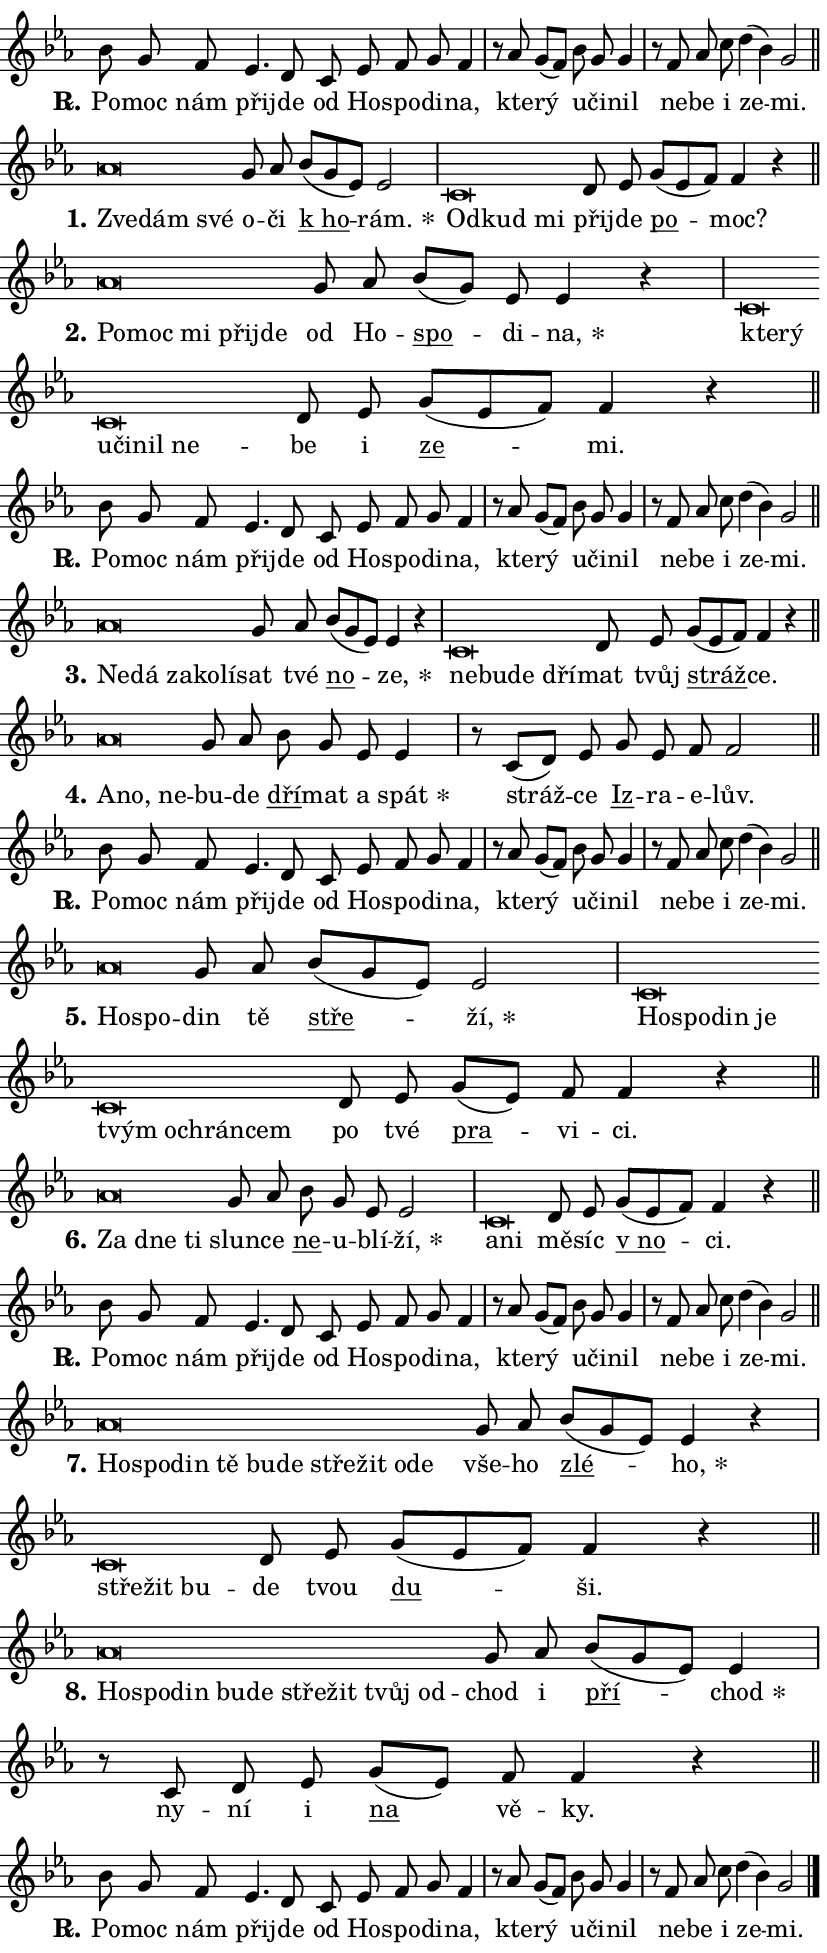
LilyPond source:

\version "2.24.0"
\header { tagline = "" }
\paper {
  indent = 0\cm
  top-margin = 0\cm
  right-margin = 0.13\cm % to fit lyric hyphens
  bottom-margin = 0\cm
  left-margin = 0\cm
  paper-width = 14\cm
  page-breaking = #ly:one-page-breaking
  system-system-spacing.basic-distance = #11
  score-system-spacing.basic-distance = #11
  ragged-last = ##f
}


%% Author: Thomas Morley
%% https://lists.gnu.org/archive/html/lilypond-user/2020-05/msg00002.html
#(define (line-position grob)
"Returns position of @var[grob} in current system:
   @code{'start}, if at first time-step
   @code{'end}, if at last time-step
   @code{'middle} otherwise
"
  (let* ((col (ly:item-get-column grob))
         (ln (ly:grob-object col 'left-neighbor))
         (rn (ly:grob-object col 'right-neighbor))
         (col-to-check-left (if (ly:grob? ln) ln col))
         (col-to-check-right (if (ly:grob? rn) rn col))
         (break-dir-left
           (and
             (ly:grob-property col-to-check-left 'non-musical #f)
             (ly:item-break-dir col-to-check-left)))
         (break-dir-right
           (and
             (ly:grob-property col-to-check-right 'non-musical #f)
             (ly:item-break-dir col-to-check-right))))
        (cond ((eqv? 1 break-dir-left) 'start)
              ((eqv? -1 break-dir-right) 'end)
              (else 'middle))))

#(define (tranparent-at-line-position vctor)
  (lambda (grob)
  "Relying on @code{line-position} select the relevant enry from @var{vctor}.
Used to determine transparency,"
    (case (line-position grob)
      ((end) (not (vector-ref vctor 0)))
      ((middle) (not (vector-ref vctor 1)))
      ((start) (not (vector-ref vctor 2))))))

noteHeadBreakVisibility =
#(define-music-function (break-visibility)(vector?)
"Makes @code{NoteHead}s transparent relying on @var{break-visibility}"
#{
  \override NoteHead.transparent =
    #(tranparent-at-line-position break-visibility)
#})

#(define delete-ledgers-for-transparent-note-heads
  (lambda (grob)
    "Reads whether a @code{NoteHead} is transparent.
If so this @code{NoteHead} is removed from @code{'note-heads} from
@var{grob}, which is supposed to be @code{LedgerLineSpanner}.
As a result ledgers are not printed for this @code{NoteHead}"
    (let* ((nhds-array (ly:grob-object grob 'note-heads))
           (nhds-list
             (if (ly:grob-array? nhds-array)
                 (ly:grob-array->list nhds-array)
                 '()))
           ;; Relies on the transparent-property being done before
           ;; Staff.LedgerLineSpanner.after-line-breaking is executed.
           ;; This is fragile ...
           (to-keep
             (remove
               (lambda (nhd)
                 (ly:grob-property nhd 'transparent #f))
               nhds-list)))
      ;; TODO find a better method to iterate over grob-arrays, similiar
      ;; to filter/remove etc for lists
      ;; For now rebuilt from scratch
      (set! (ly:grob-object grob 'note-heads)  '())
      (for-each
        (lambda (nhd)
          (ly:pointer-group-interface::add-grob grob 'note-heads nhd))
        to-keep))))

squashNotes = {
  \override NoteHead.X-extent = #'(-0.2 . 0.2)
  \override NoteHead.Y-extent = #'(-0.75 . 0)
  \override NoteHead.stencil =
    #(lambda (grob)
       (let ((pos (ly:grob-property grob 'staff-position)))
         (begin
           (if (< pos -7) (display "ERROR: Lower brevis then expected\n") (display ""))
           (if (<= pos -6) ly:text-interface::print ly:note-head::print))))
}
unSquashNotes = {
  \revert NoteHead.X-extent
  \revert NoteHead.Y-extent
  \revert NoteHead.stencil
}

hideNotes = \noteHeadBreakVisibility #begin-of-line-visible
unHideNotes = \noteHeadBreakVisibility #all-visible

% work-around for resetting accidentals
% https://lilypond.org/doc/v2.23/Documentation/notation/displaying-rhythms#unmetered-music
cadenzaMeasure = {
  \cadenzaOff
  \partial 1024 s1024
  \cadenzaOn
}

#(define-markup-command (accent layout props text) (markup?)
  "Underline accented syllable"
  (interpret-markup layout props
    #{\markup \override #'(offset . 4.3) \underline { #text }#}))

responsum = \markup \concat {
  "R" \hspace #-1.05 \path #0.1 #'((moveto 0 0.07) (lineto 0.9 0.8)) \hspace #0.05 "."
}

spaceSize = #0.6828661417322834 % exact space size for TeX Gyre Schola

\layout {
  \context {
    \Staff
    \remove "Time_signature_engraver"
    \override LedgerLineSpanner.after-line-breaking = #delete-ledgers-for-transparent-note-heads
  }
  \context {
    \Lyrics {
      \override LyricSpace.minimum-distance = \spaceSize
      \override LyricText.font-name = #"TeX Gyre Schola"
      \override LyricText.font-size = 1
      \override StanzaNumber.font-name = #"TeX Gyre Schola Bold"
      \override StanzaNumber.font-size = 1
    }
  }
  \context {
    \Score 
    \override NoteHead.text =
      #(lambda (grob) 
        (let ((pos (ly:grob-property grob 'staff-position)))
          #{\markup {
            \combine
              \halign #-0.55 \raise #(if (= pos -6) 0 0.5) \override #'(thickness . 2) \draw-line #'(3.2 . 0)
              \musicglyph "noteheads.sM1"
          }#}))
  }
}

% magnetic-lyrics.ily
%
%   written by
%     Jean Abou Samra <jean@abou-samra.fr>
%     Werner Lemberg <wl@gnu.org>
%
%   adapted by
%     Jiri Hon <jiri.hon@gmail.com>
%
% Version 2022-Apr-15

% https://www.mail-archive.com/lilypond-user@gnu.org/msg149350.html

#(define (Left_hyphen_pointer_engraver context)
   "Collect syllable-hyphen-syllable occurrences in lyrics and store
them in properties.  This engraver only looks to the left.  For
example, if the lyrics input is @code{foo -- bar}, it does the
following.

@itemize @bullet
@item
Set the @code{text} property of the @code{LyricHyphen} grob between
@q{foo} and @q{bar} to @code{foo}.

@item
Set the @code{left-hyphen} property of the @code{LyricText} grob with
text @q{foo} to the @code{LyricHyphen} grob between @q{foo} and
@q{bar}.
@end itemize

Use this auxiliary engraver in combination with the
@code{lyric-@/text::@/apply-@/magnetic-@/offset!} hook."
   (let ((hyphen #f)
         (text #f))
     (make-engraver
      (acknowledgers
       ((lyric-syllable-interface engraver grob source-engraver)
        (set! text grob)))
      (end-acknowledgers
       ((lyric-hyphen-interface engraver grob source-engraver)
        ;(when (not (grob::has-interface grob 'lyric-space-interface))
          (set! hyphen grob)));)
      ((stop-translation-timestep engraver)
       (when (and text hyphen)
         (ly:grob-set-object! text 'left-hyphen hyphen))
       (set! text #f)
       (set! hyphen #f)))))

#(define (lyric-text::apply-magnetic-offset! grob)
   "If the space between two syllables is less than the value in
property @code{LyricText@/.details@/.squash-threshold}, move the right
syllable to the left so that it gets concatenated with the left
syllable.

Use this function as a hook for
@code{LyricText@/.after-@/line-@/breaking} if the
@code{Left_@/hyphen_@/pointer_@/engraver} is active."
   (let ((hyphen (ly:grob-object grob 'left-hyphen #f)))
     (when hyphen
       (let ((left-text (ly:spanner-bound hyphen LEFT)))
         (when (grob::has-interface left-text 'lyric-syllable-interface)
           (let* ((common (ly:grob-common-refpoint grob left-text X))
                  (this-x-ext (ly:grob-extent grob common X))
                  (left-x-ext
                   (begin
                     ;; Trigger magnetism for left-text.
                     (ly:grob-property left-text 'after-line-breaking)
                     (ly:grob-extent left-text common X)))
                  ;; `delta` is the gap width between two syllables.
                  (delta (- (interval-start this-x-ext)
                            (interval-end left-x-ext)))
                  (details (ly:grob-property grob 'details))
                  (threshold (assoc-get 'squash-threshold details 0.2)))
             (when (< delta threshold)
               (let* (;; We have to manipulate the input text so that
                      ;; ligatures crossing syllable boundaries are not
                      ;; disabled.  For languages based on the Latin
                      ;; script this is essentially a beautification.
                      ;; However, for non-Western scripts it can be a
                      ;; necessity.
                      (lt (ly:grob-property left-text 'text))
                      (rt (ly:grob-property grob 'text))
                      (is-space (grob::has-interface hyphen 'lyric-space-interface))
                      (space (if is-space " " ""))
                      (extra-delta (if is-space spaceSize 0))
                      ;; Append new syllable.
                      (ltrt-space (if (and (string? lt) (string? rt))
                                (string-append lt space rt)
                                (make-concat-markup (list lt space rt))))
                      ;; Right-align `ltrt` to the right side.
                      (ltrt-space-markup (grob-interpret-markup
                               grob
                               (make-translate-markup
                                (cons (interval-length this-x-ext) 0)
                                (make-right-align-markup ltrt-space)))))
                 (begin
                   ;; Don't print `left-text`.
                   (ly:grob-set-property! left-text 'stencil #f)
                   ;; Set text and stencil (which holds all collected
                   ;; syllables so far) and shift it to the left.
                   (ly:grob-set-property! grob 'text ltrt-space)
                   (ly:grob-set-property! grob 'stencil ltrt-space-markup)
                   (ly:grob-translate-axis! grob (- (- delta extra-delta)) X))))))))))


#(define (lyric-hyphen::displace-bounds-first grob)
   ;; Make very sure this callback isn't triggered too early.
   (let ((left (ly:spanner-bound grob LEFT))
         (right (ly:spanner-bound grob RIGHT)))
     (ly:grob-property left 'after-line-breaking)
     (ly:grob-property right 'after-line-breaking)
     (ly:lyric-hyphen::print grob)))

squashThreshold = #0.4

\layout {
  \context {
    \Lyrics
    \consists #Left_hyphen_pointer_engraver
    \override LyricText.after-line-breaking =
      #lyric-text::apply-magnetic-offset!
    \override LyricHyphen.stencil = #lyric-hyphen::displace-bounds-first
    \override LyricText.details.squash-threshold = \squashThreshold
    \override LyricHyphen.minimum-distance = 0
    \override LyricHyphen.minimum-length = \squashThreshold
  }
}

squashText = \override LyricText.details.squash-threshold = 9999
unSquashText = \override LyricText.details.squash-threshold = \squashThreshold

leftText = \override LyricText.self-alignment-X = #LEFT
unLeftText = \revert LyricText.self-alignment-X

starOffset = #(lambda (grob) 
                (let ((x_offset (ly:self-alignment-interface::aligned-on-x-parent grob)))
                  (if (= x_offset 0) 0 (+ x_offset 1.2))))

star = #(define-music-function (syllable)(string?)
"Append star separator at the end of a syllable"
#{
  \once \override LyricText.X-offset = #starOffset
  \lyricmode { \markup {
    #syllable
    \override #'((font-name . "TeX Gyre Schola Bold")) \hspace #0.2 \lower #0.65 \larger "*"
  } }
#})

starAccent = #(define-music-function (syllable)(string?)
"Append star separator at the end of a syllable and make accent"
#{
  \once \override LyricText.X-offset = #starOffset
  \lyricmode { \markup {
    \accent #syllable
    \override #'((font-name . "TeX Gyre Schola Bold")) \hspace #0.2 \lower #0.65 \larger "*"
  } }
#})

breath = #(define-music-function (syllable)(string?)
"Append breathing indicator at the end of a syllable"
#{
  \lyricmode { \markup { #syllable "+" } }
#})

optionalBreath = #(define-music-function (syllable)(string?)
"Append optional breathing indicator at the end of a syllable"
#{
  \lyricmode { \markup { #syllable "(+)" } }
#})


\score {
    <<
        \new Voice = "melody" { \cadenzaOn \key es \major \relative { bes'8 g f es4. d8 \bar "" c es f g f4 \cadenzaMeasure \bar "|" r8 as g[( f)] \bar "" bes8 g g4 \cadenzaMeasure \bar "|" r8 f as c \bar "" d4( bes) g2 \cadenzaMeasure \bar "||" \break } }
        \new Lyrics \lyricsto "melody" { \lyricmode { \set stanza = \responsum
Po -- moc nám při -- jde od Ho -- spo -- di -- na, kte -- rý u -- či -- nil ne -- be i ze -- mi. } }
    >>
    \layout {}
}

\score {
    <<
        \new Voice = "melody" { \cadenzaOn \key es \major \relative { \squashNotes as'\breve*1/16 \hideNotes \breve*1/16 \breve*1/16 \bar "" \unHideNotes \unSquashNotes g8 as \bar "" bes[( g es)] es2 \cadenzaMeasure \bar "|" \squashNotes c\breve*1/16 \hideNotes \breve*1/16 \breve*1/16 \bar "" \unHideNotes \unSquashNotes d8 es \bar "" g[( es f)] f4 r \cadenzaMeasure \bar "||" \break } }
        \new Lyrics \lyricsto "melody" { \lyricmode { \set stanza = "1."
\leftText Zve -- \squashText dám své \unLeftText \unSquashText o -- či \markup \accent "k ho" -- \star rám. \leftText Od -- \squashText kud mi \unLeftText \unSquashText při -- jde \markup \accent po -- moc? } }
    >>
    \layout {}
}

\score {
    <<
        \new Voice = "melody" { \cadenzaOn \key es \major \relative { \squashNotes as'\breve*1/16 \hideNotes \breve*1/16 \bar "" \breve*1/16 \bar "" \breve*1/16 \breve*1/16 \bar "" \unHideNotes \unSquashNotes g8 as \bar "" bes[( g)] es es4 r \cadenzaMeasure \bar "|" \squashNotes c\breve*1/16 \hideNotes \breve*1/16 \bar "" \breve*1/16 \bar "" \breve*1/16 \bar "" \breve*1/16 \breve*1/16 \bar "" \unHideNotes \unSquashNotes d8 es \bar "" g[( es f)] f4 r \cadenzaMeasure \bar "||" \break } }
        \new Lyrics \lyricsto "melody" { \lyricmode { \set stanza = "2."
\leftText Po -- \squashText moc mi při -- jde \unLeftText \unSquashText od Ho -- \markup \accent spo -- di -- \star na, \leftText kte -- \squashText rý u -- či -- nil ne -- \unLeftText \unSquashText be i \markup \accent ze -- mi. } }
    >>
    \layout {}
}

\score {
    <<
        \new Voice = "melody" { \cadenzaOn \key es \major \relative { bes'8 g f es4. d8 \bar "" c es f g f4 \cadenzaMeasure \bar "|" r8 as g[( f)] \bar "" bes8 g g4 \cadenzaMeasure \bar "|" r8 f as c \bar "" d4( bes) g2 \cadenzaMeasure \bar "||" \break } }
        \new Lyrics \lyricsto "melody" { \lyricmode { \set stanza = \responsum
Po -- moc nám při -- jde od Ho -- spo -- di -- na, kte -- rý u -- či -- nil ne -- be i ze -- mi. } }
    >>
    \layout {}
}

\score {
    <<
        \new Voice = "melody" { \cadenzaOn \key es \major \relative { \squashNotes as'\breve*1/16 \hideNotes \breve*1/16 \bar "" \breve*1/16 \bar "" \breve*1/16 \breve*1/16 \bar "" \unHideNotes \unSquashNotes g8 as \bar "" bes[( g es)] es4 r \cadenzaMeasure \bar "|" \squashNotes c\breve*1/16 \hideNotes \breve*1/16 \bar "" \breve*1/16 \breve*1/16 \bar "" \unHideNotes \unSquashNotes d8 es \bar "" g[( es f)] f4 r \cadenzaMeasure \bar "||" \break } }
        \new Lyrics \lyricsto "melody" { \lyricmode { \set stanza = "3."
\leftText Ne -- \squashText dá za -- ko -- lí -- \unLeftText \unSquashText sat tvé \markup \accent no -- \star ze, \leftText ne -- \squashText bu -- de dří -- \unLeftText \unSquashText mat tvůj \markup \accent stráž -- ce. } }
    >>
    \layout {}
}

\score {
    <<
        \new Voice = "melody" { \cadenzaOn \key es \major \relative { \squashNotes as'\breve*1/16 \hideNotes \breve*1/16 \breve*1/16 \bar "" \unHideNotes \unSquashNotes g8 as \bar "" bes g es es4 \cadenzaMeasure \bar "|" r8 c[( d)] es \bar "" g es f f2 \cadenzaMeasure \bar "||" \break } }
        \new Lyrics \lyricsto "melody" { \lyricmode { \set stanza = "4."
\leftText A -- \squashText no, ne -- \unLeftText \unSquashText bu -- de \markup \accent dří -- mat a \star spát stráž -- ce \markup \accent Iz -- ra -- e -- lův. } }
    >>
    \layout {}
}

\score {
    <<
        \new Voice = "melody" { \cadenzaOn \key es \major \relative { bes'8 g f es4. d8 \bar "" c es f g f4 \cadenzaMeasure \bar "|" r8 as g[( f)] \bar "" bes8 g g4 \cadenzaMeasure \bar "|" r8 f as c \bar "" d4( bes) g2 \cadenzaMeasure \bar "||" \break } }
        \new Lyrics \lyricsto "melody" { \lyricmode { \set stanza = \responsum
Po -- moc nám při -- jde od Ho -- spo -- di -- na, kte -- rý u -- či -- nil ne -- be i ze -- mi. } }
    >>
    \layout {}
}

\score {
    <<
        \new Voice = "melody" { \cadenzaOn \key es \major \relative { \squashNotes as'\breve*1/16 \hideNotes \breve*1/16 \bar "" \unHideNotes \unSquashNotes g8 as \bar "" bes[( g es)] es2 \cadenzaMeasure \bar "|" \squashNotes c\breve*1/16 \hideNotes \breve*1/16 \bar "" \breve*1/16 \bar "" \breve*1/16 \bar "" \breve*1/16 \bar "" \breve*1/16 \bar "" \breve*1/16 \breve*1/16 \bar "" \unHideNotes \unSquashNotes d8 es \bar "" g[( es)] f f4 r \cadenzaMeasure \bar "||" \break } }
        \new Lyrics \lyricsto "melody" { \lyricmode { \set stanza = "5."
\leftText Ho -- \squashText spo -- \unLeftText \unSquashText din tě \markup \accent stře -- \star ží, \leftText Ho -- \squashText spo -- din je tvým o -- chrán -- cem \unLeftText \unSquashText po tvé \markup \accent pra -- vi -- ci. } }
    >>
    \layout {}
}

\score {
    <<
        \new Voice = "melody" { \cadenzaOn \key es \major \relative { \squashNotes as'\breve*1/16 \hideNotes \breve*1/16 \breve*1/16 \bar "" \unHideNotes \unSquashNotes g8 as \bar "" bes g es es2 \cadenzaMeasure \bar "|" \squashNotes c\breve*1/16 \hideNotes \breve*1/16 \bar "" \unHideNotes \unSquashNotes d8 es \bar "" g[( es f)] f4 r \cadenzaMeasure \bar "||" \break } }
        \new Lyrics \lyricsto "melody" { \lyricmode { \set stanza = "6."
\leftText Za \squashText dne ti \unLeftText \unSquashText slun -- ce \markup \accent ne -- u -- blí -- \star ží, \leftText a -- \squashText ni \unLeftText \unSquashText mě -- síc \markup \accent "v no" -- ci. } }
    >>
    \layout {}
}

\score {
    <<
        \new Voice = "melody" { \cadenzaOn \key es \major \relative { bes'8 g f es4. d8 \bar "" c es f g f4 \cadenzaMeasure \bar "|" r8 as g[( f)] \bar "" bes8 g g4 \cadenzaMeasure \bar "|" r8 f as c \bar "" d4( bes) g2 \cadenzaMeasure \bar "||" \break } }
        \new Lyrics \lyricsto "melody" { \lyricmode { \set stanza = \responsum
Po -- moc nám při -- jde od Ho -- spo -- di -- na, kte -- rý u -- či -- nil ne -- be i ze -- mi. } }
    >>
    \layout {}
}

\score {
    <<
        \new Voice = "melody" { \cadenzaOn \key es \major \relative { \squashNotes as'\breve*1/16 \hideNotes \breve*1/16 \bar "" \breve*1/16 \bar "" \breve*1/16 \bar "" \breve*1/16 \bar "" \breve*1/16 \bar "" \breve*1/16 \bar "" \breve*1/16 \bar "" \breve*1/16 \breve*1/16 \bar "" \unHideNotes \unSquashNotes g8 as \bar "" bes[( g es)] es4 r \cadenzaMeasure \bar "|" \squashNotes c\breve*1/16 \hideNotes \breve*1/16 \breve*1/16 \bar "" \unHideNotes \unSquashNotes d8 es \bar "" g[( es f)] f4 r \cadenzaMeasure \bar "||" \break } }
        \new Lyrics \lyricsto "melody" { \lyricmode { \set stanza = "7."
\leftText Ho -- \squashText spo -- din tě bu -- de stře -- žit o -- de \unLeftText \unSquashText vše -- ho \markup \accent zlé -- \star ho, \leftText stře -- \squashText žit bu -- \unLeftText \unSquashText de tvou \markup \accent du -- ši. } }
    >>
    \layout {}
}

\score {
    <<
        \new Voice = "melody" { \cadenzaOn \key es \major \relative { \squashNotes as'\breve*1/16 \hideNotes \breve*1/16 \bar "" \breve*1/16 \bar "" \breve*1/16 \bar "" \breve*1/16 \bar "" \breve*1/16 \bar "" \breve*1/16 \bar "" \breve*1/16 \breve*1/16 \bar "" \unHideNotes \unSquashNotes g8 as \bar "" bes[( g es)] es4 \cadenzaMeasure \bar "|" r8 c8 d8 es \bar "" g[( es)] f f4 r \cadenzaMeasure \bar "||" \break } }
        \new Lyrics \lyricsto "melody" { \lyricmode { \set stanza = "8."
\leftText Ho -- \squashText spo -- din bu -- de stře -- žit tvůj od -- \unLeftText \unSquashText chod i \markup \accent pří -- \star chod ny -- ní i \markup \accent na vě -- ky. } }
    >>
    \layout {}
}

\score {
    <<
        \new Voice = "melody" { \cadenzaOn \key es \major \relative { bes'8 g f es4. d8 \bar "" c es f g f4 \cadenzaMeasure \bar "|" r8 as g[( f)] \bar "" bes8 g g4 \cadenzaMeasure \bar "|" r8 f as c \bar "" d4( bes) g2 \cadenzaMeasure \bar "||" \break } \bar "|." }
        \new Lyrics \lyricsto "melody" { \lyricmode { \set stanza = \responsum
Po -- moc nám při -- jde od Ho -- spo -- di -- na, kte -- rý u -- či -- nil ne -- be i ze -- mi. } }
    >>
    \layout {}
}
